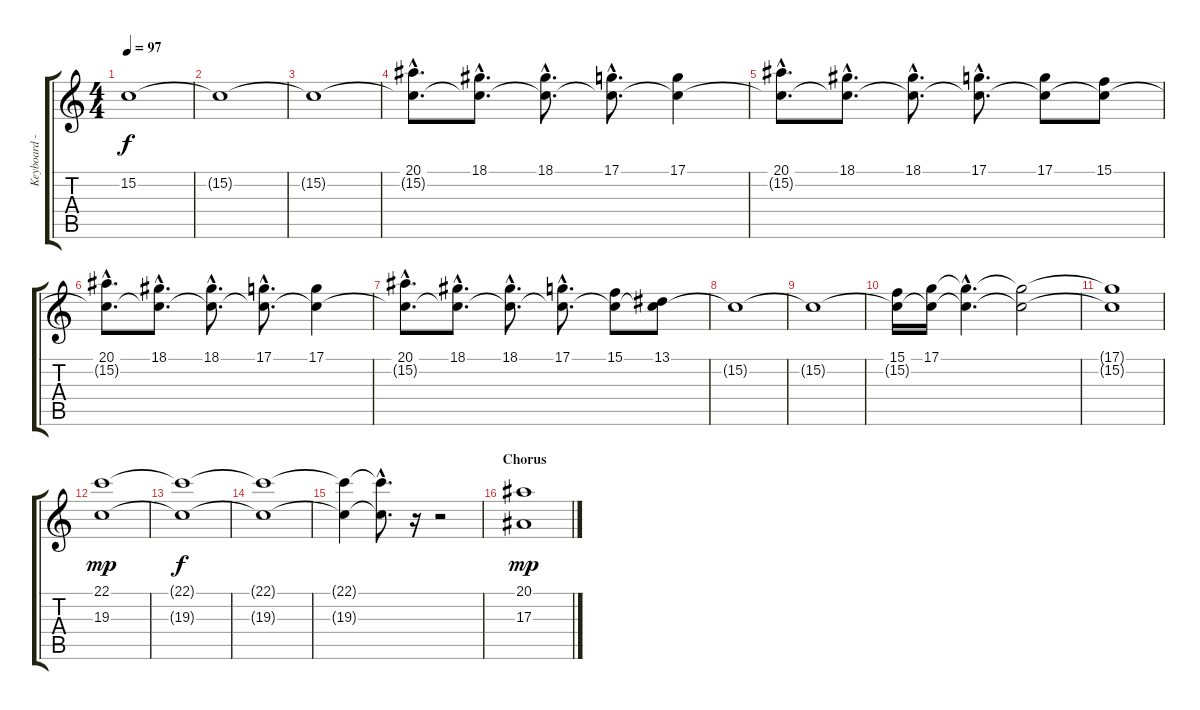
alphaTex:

\track ("Keyboard - Shmotz" "Keyboard -") {instrument stringensemble1}
\staff {score tabs}
\tuning (D4 A3 F3 C3 G2 C2) {hide}
\ts (4 4)
\tempo 97
\clef g2
\ks c
15.2{t}.1{dy f} |
15.2{t}.1 |
15.2{t}.1 |
(20.1{hac} 15.2{hac t}).8{d} (18.1{hac} 15.2{hac t}).8{d} (18.1{hac} 15.2{hac t}).8{d} (17.1{hac} 15.2{hac t}).8{d} (17.1 15.2{t}).4 |
(20.1{hac} 15.2{hac t}).8{d} (18.1{hac} 15.2{hac t}).8{d} (18.1{hac} 15.2{hac t}).8{d} (17.1{hac} 15.2{hac t}).8{d} (17.1 15.2{t}).8 (15.1 15.2{t}).8 |
(20.1{hac} 15.2{hac t}).8{d} (18.1{hac} 15.2{hac t}).8{d} (18.1{hac} 15.2{hac t}).8{d} (17.1{hac} 15.2{hac t}).8{d} (17.1 15.2{t}).4 |
(20.1{hac} 15.2{hac t}).8{d} (18.1{hac} 15.2{hac t}).8{d} (18.1{hac} 15.2{hac t}).8{d} (17.1{hac} 15.2{hac t}).8{d} (15.1 15.2{t}).8 (13.1 15.2{t}).8 |
15.2{t}.1 |
15.2{t}.1 |
(15.1 15.2{t}).16 (17.1 15.2{t}).16 (17.1{hac t} 15.2{hac t}).4{d} (17.1{t} 15.2{t}).2 |
(17.1{t} 15.2{t}).1 |
(22.1 19.3).1{dy mp} |
(22.1{t} 19.3{t}).1{dy f} |
(22.1{t} 19.3{t}).1 |
(22.1{t} 19.3{t}).4 (22.1{hac t} 19.3{hac t}).8{d} r.16 r.2 |
\section ("" "Chorus")
(20.1 17.3).1{dy mp}
